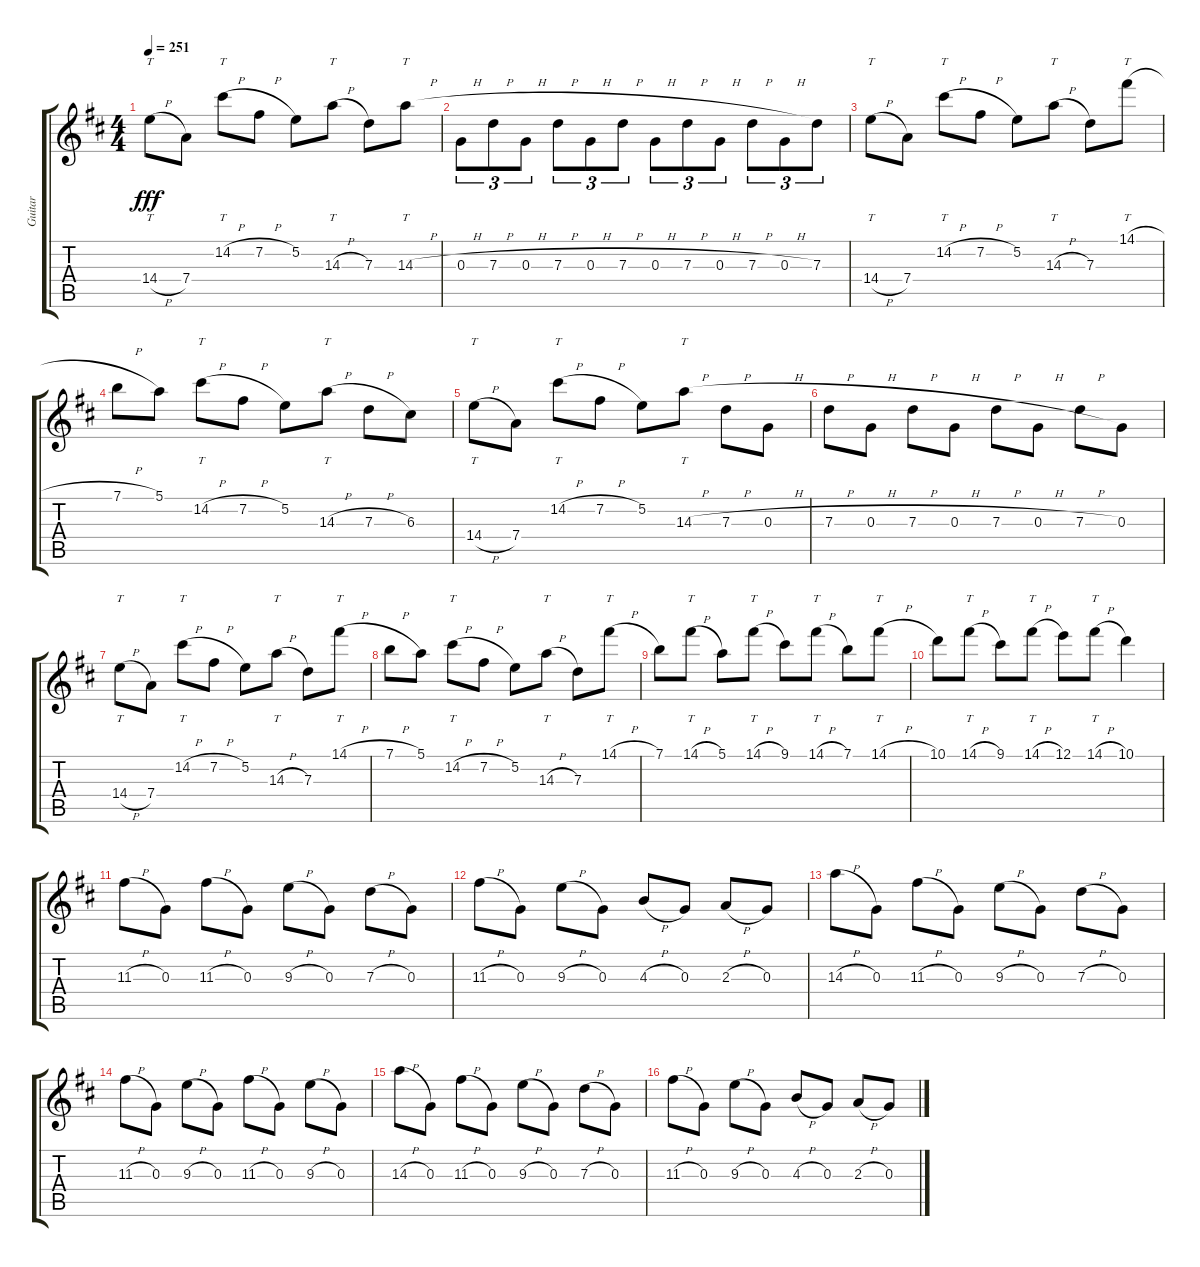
\track ("Guitar" "Guitar") {instrument distortionguitar}
\staff {score tabs}
\tuning (E4 B3 G3 D3 A2 E2) {hide}
\ts (4 4)
\tempo 251
\clef g2
\ks d
14.4{h}.8{tt dy fff} 7.4.8 14.2{h}.8{tt} 7.2{h}.8 5.2.8 14.3{h}.8{tt} 7.3.8 14.3{h}.8{tt} |
0.3{h}.8{tu (3 2)} 7.3{h}.8{tu (3 2)} 0.3{h}.8{tu (3 2)} 7.3{h}.8{tu (3 2)} 0.3{h}.8{tu (3 2)} 7.3{h}.8{tu (3 2)} 0.3{h}.8{tu (3 2)} 7.3{h}.8{tu (3 2)} 0.3{h}.8{tu (3 2)} 7.3{h}.8{tu (3 2)} 0.3{h}.8{tu (3 2)} 7.3.8{tu (3 2)} |
14.4{h}.8{tt} 7.4.8 14.2{h}.8{tt} 7.2{h}.8 5.2.8 14.3{h}.8{tt} 7.3.8 14.1{h}.8{tt} |
7.1{h}.8 5.1.8 14.2{h}.8{tt} 7.2{h}.8 5.2.8 14.3{h}.8{tt} 7.3{h}.8 6.3.8 |
14.4{h}.8{tt} 7.4.8 14.2{h}.8{tt} 7.2{h}.8 5.2.8 14.3{h}.8{tt} 7.3{h}.8 0.3{h}.8 |
7.3{h}.8 0.3{h}.8 7.3{h}.8 0.3{h}.8 7.3{h}.8 0.3{h}.8 7.3{h}.8 0.3.8 |
14.4{h}.8{tt} 7.4.8 14.2{h}.8{tt} 7.2{h}.8 5.2.8 14.3{h}.8{tt} 7.3.8 14.1{h}.8{tt} |
7.1{h}.8 5.1.8 14.2{h}.8{tt} 7.2{h}.8 5.2.8 14.3{h}.8{tt} 7.3.8 14.1{h}.8{tt} |
7.1.8 14.1{h}.8{tt} 5.1.8 14.1{h}.8{tt} 9.1.8 14.1{h}.8{tt} 7.1.8 14.1{h}.8{tt} |
10.1.8 14.1{h}.8{tt} 9.1.8 14.1{h}.8{tt} 12.1.8 14.1{h}.8{tt} 10.1.4 |
11.3{h}.8 0.3.8 11.3{h}.8 0.3.8 9.3{h}.8 0.3.8 7.3{h}.8 0.3.8 |
11.3{h}.8 0.3.8 9.3{h}.8 0.3.8 4.3{h}.8 0.3.8 2.3{h}.8 0.3.8 |
14.3{h}.8 0.3.8 11.3{h}.8 0.3.8 9.3{h}.8 0.3.8 7.3{h}.8 0.3.8 |
11.3{h}.8 0.3.8 9.3{h}.8 0.3.8 11.3{h}.8 0.3.8 9.3{h}.8 0.3.8 |
14.3{h}.8 0.3.8 11.3{h}.8 0.3.8 9.3{h}.8 0.3.8 7.3{h}.8 0.3.8 |
11.3{h}.8 0.3.8 9.3{h}.8 0.3.8 4.3{h}.8 0.3.8 2.3{h}.8 0.3.8
